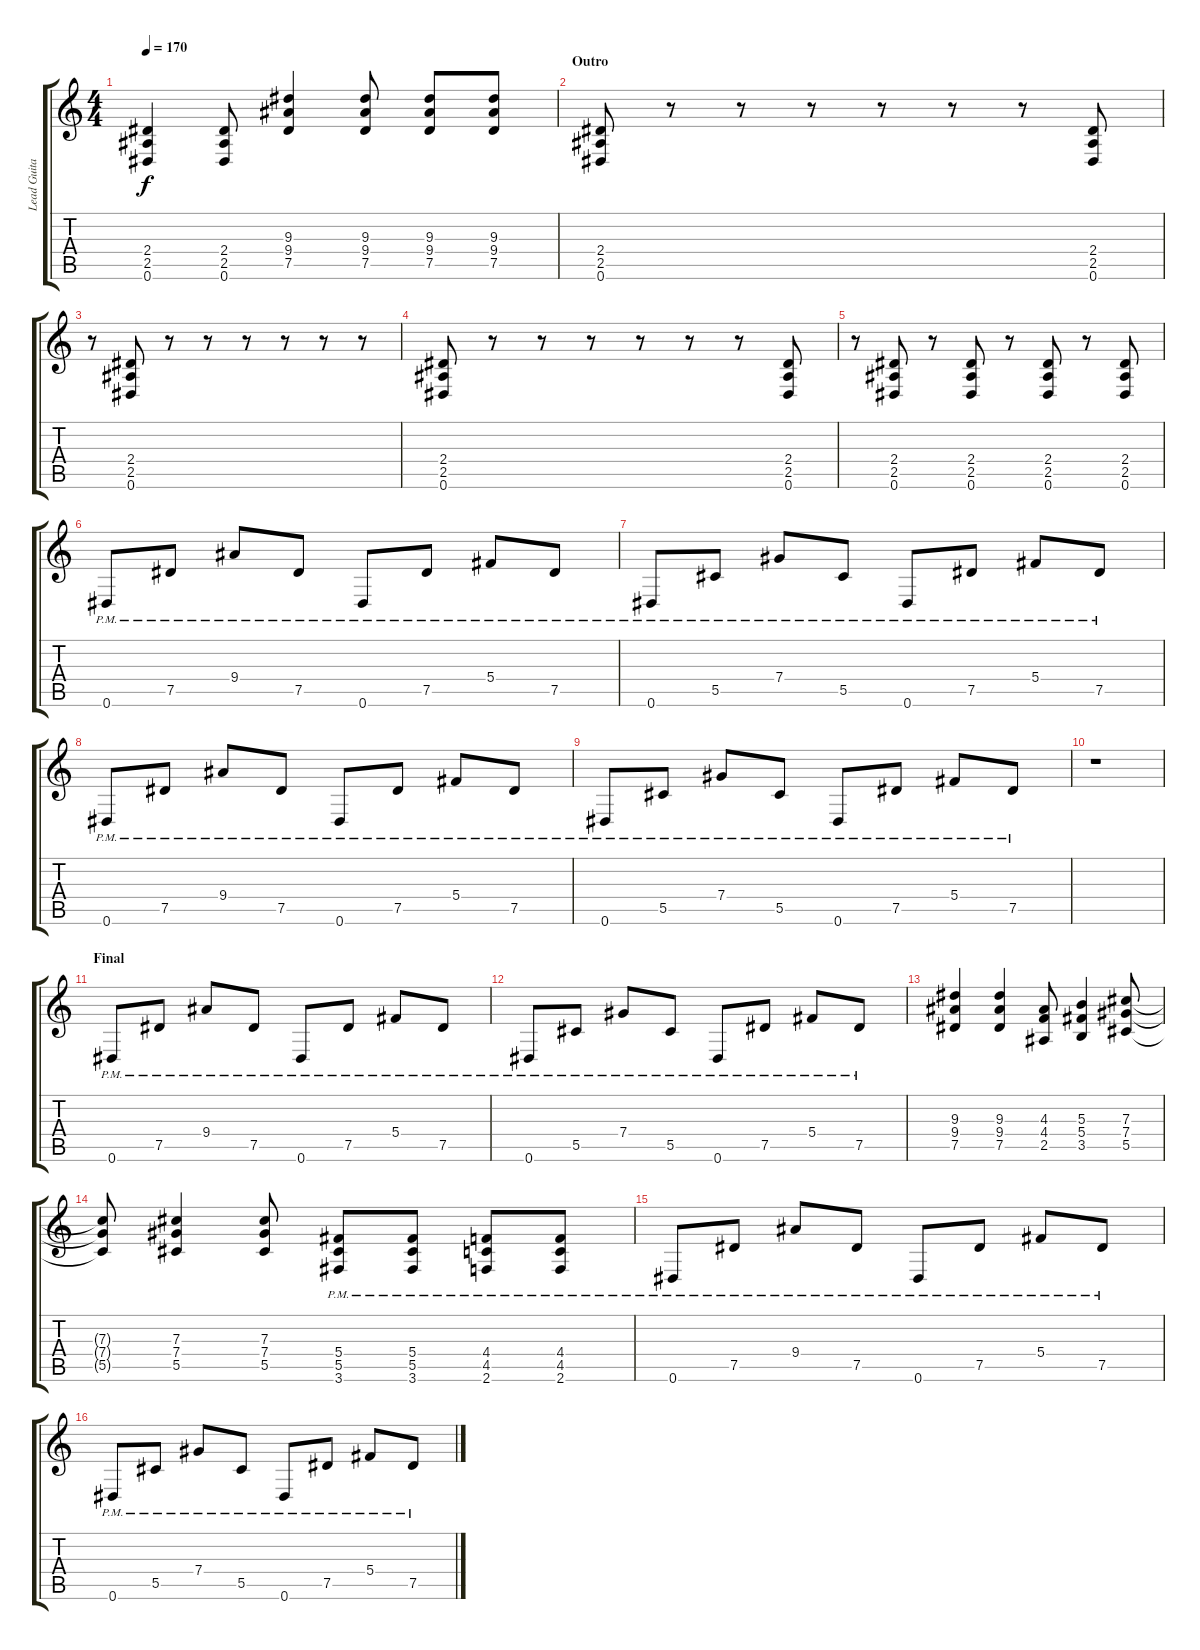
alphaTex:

\track ("Lead Guitar" "Lead Guita") {instrument distortionguitar}
\staff {score tabs}
\tuning (Eb4 Bb3 Gb3 Db3 Ab2 Eb2) {hide}
\ts (4 4)
\tempo 170
\clef g2
\ks c
(2.4 2.5 0.6).4{dy f} (2.4 2.5 0.6).8 (9.3 9.4 7.5).4 (9.3 9.4 7.5).8 (9.3 9.4 7.5).8 (9.3 9.4 7.5).8 |
\section ("" "Outro")
(2.4 2.5 0.6).8 r.8 r.8 r.8 r.8 r.8 r.8 (2.4 2.5 0.6).8 |
r.8 (2.4 2.5 0.6).8 r.8 r.8 r.8 r.8 r.8 r.8 |
(2.4 2.5 0.6).8 r.8 r.8 r.8 r.8 r.8 r.8 (2.4 2.5 0.6).8 |
r.8 (2.4 2.5 0.6).8 r.8 (2.4 2.5 0.6).8 r.8 (2.4 2.5 0.6).8 r.8 (2.4 2.5 0.6).8 |
0.6{pm}.8 7.5{pm}.8 9.4{pm}.8 7.5{pm}.8 0.6{pm}.8 7.5{pm}.8 5.4{pm}.8 7.5{pm}.8 |
0.6{pm}.8 5.5{pm}.8 7.4{pm}.8 5.5{pm}.8 0.6{pm}.8 7.5{pm}.8 5.4{pm}.8 7.5{pm}.8 |
0.6{pm}.8 7.5{pm}.8 9.4{pm}.8 7.5{pm}.8 0.6{pm}.8 7.5{pm}.8 5.4{pm}.8 7.5{pm}.8 |
0.6{pm}.8 5.5{pm}.8 7.4{pm}.8 5.5{pm}.8 0.6{pm}.8 7.5{pm}.8 5.4{pm}.8 7.5{pm}.8 |
r.1 |
\section ("" "Final")
0.6{pm}.8 7.5{pm}.8 9.4{pm}.8 7.5{pm}.8 0.6{pm}.8 7.5{pm}.8 5.4{pm}.8 7.5{pm}.8 |
0.6{pm}.8 5.5{pm}.8 7.4{pm}.8 5.5{pm}.8 0.6{pm}.8 7.5{pm}.8 5.4{pm}.8 7.5{pm}.8 |
(9.3 9.4 7.5).4 (9.3 9.4 7.5).4 (4.3 4.4 2.5).8 (5.3 5.4 3.5).4 (7.3 7.4 5.5).8 |
(7.3{t} 7.4{t} 5.5{t}).8 (7.3 7.4 5.5).4 (7.3 7.4 5.5).8 (5.4{pm} 5.5{pm} 3.6{pm}).8 (5.4{pm} 5.5{pm} 3.6{pm}).8 (4.4{pm} 4.5{pm} 2.6{pm}).8 (4.4{pm} 4.5{pm} 2.6{pm}).8 |
0.6{pm}.8 7.5{pm}.8 9.4{pm}.8 7.5{pm}.8 0.6{pm}.8 7.5{pm}.8 5.4{pm}.8 7.5{pm}.8 |
0.6{pm}.8 5.5{pm}.8 7.4{pm}.8 5.5{pm}.8 0.6{pm}.8 7.5{pm}.8 5.4{pm}.8 7.5{pm}.8
